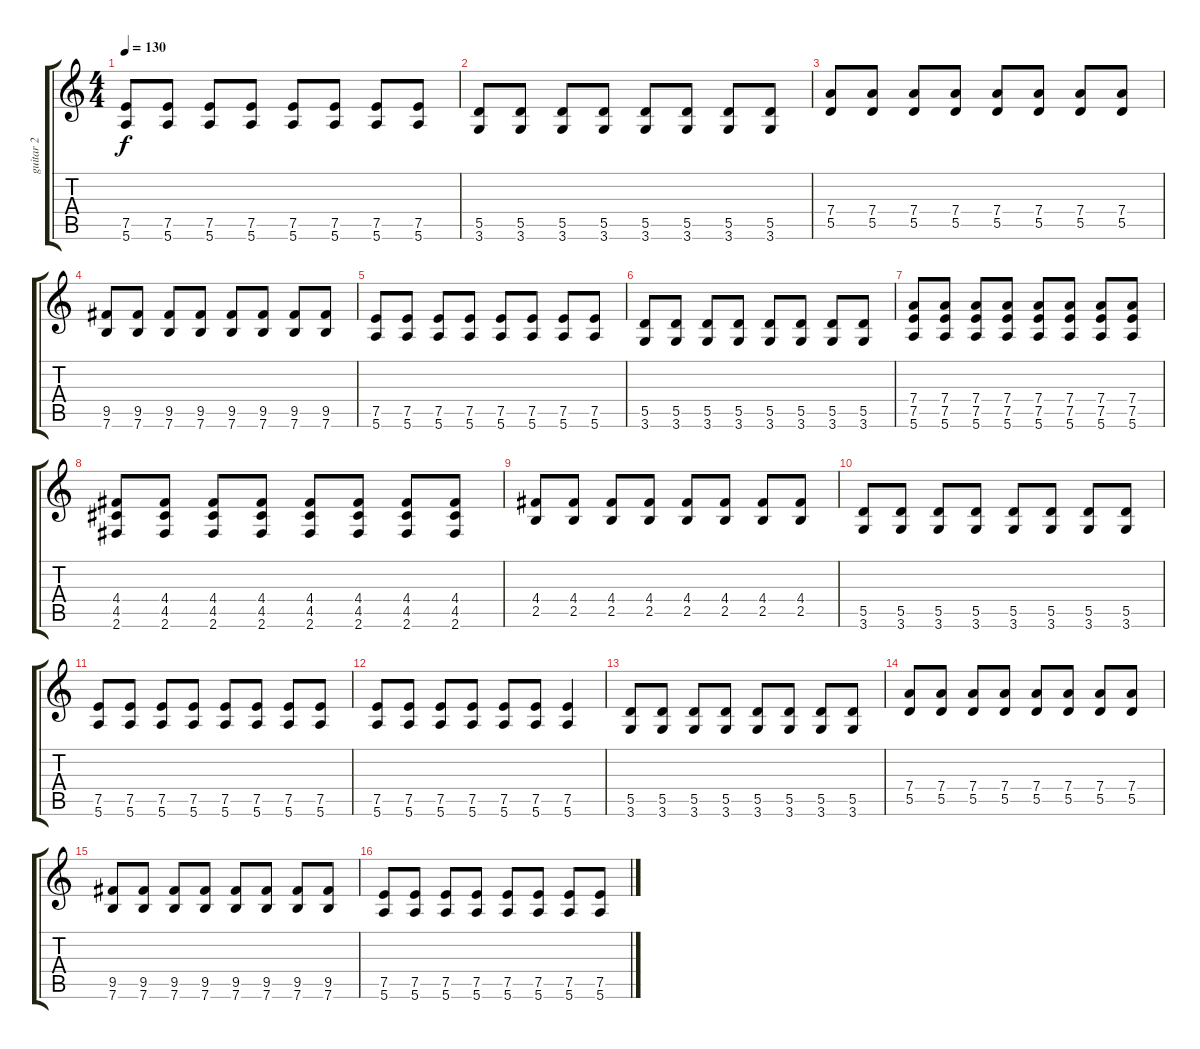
\track ("guitar 2" "guitar 2") {instrument distortionguitar}
\staff {score tabs}
\tuning (E4 B3 G3 D3 A2 E2) {hide}
\ts (4 4)
\tempo 130
\clef g2
\ks c
(7.5 5.6).8{dy f} (7.5 5.6).8 (7.5 5.6).8 (7.5 5.6).8 (7.5 5.6).8 (7.5 5.6).8 (7.5 5.6).8 (7.5 5.6).8 |
(5.5 3.6).8 (5.5 3.6).8 (5.5 3.6).8 (5.5 3.6).8 (5.5 3.6).8 (5.5 3.6).8 (5.5 3.6).8 (5.5 3.6).8 |
(7.4 5.5).8 (7.4 5.5).8 (7.4 5.5).8 (7.4 5.5).8 (7.4 5.5).8 (7.4 5.5).8 (7.4 5.5).8 (7.4 5.5).8 |
(9.5 7.6).8 (9.5 7.6).8 (9.5 7.6).8 (9.5 7.6).8 (9.5 7.6).8 (9.5 7.6).8 (9.5 7.6).8 (9.5 7.6).8 |
(7.5 5.6).8 (7.5 5.6).8 (7.5 5.6).8 (7.5 5.6).8 (7.5 5.6).8 (7.5 5.6).8 (7.5 5.6).8 (7.5 5.6).8 |
(5.5 3.6).8 (5.5 3.6).8 (5.5 3.6).8 (5.5 3.6).8 (5.5 3.6).8 (5.5 3.6).8 (5.5 3.6).8 (5.5 3.6).8 |
(7.4 7.5 5.6).8 (7.4 7.5 5.6).8 (7.4 7.5 5.6).8 (7.4 7.5 5.6).8 (7.4 7.5 5.6).8 (7.4 7.5 5.6).8 (7.4 7.5 5.6).8 (7.4 7.5 5.6).8 |
(4.4 4.5 2.6).8 (4.4 4.5 2.6).8 (4.4 4.5 2.6).8 (4.4 4.5 2.6).8 (4.4 4.5 2.6).8 (4.4 4.5 2.6).8 (4.4 4.5 2.6).8 (4.4 4.5 2.6).8 |
(4.4 2.5).8 (4.4 2.5).8 (4.4 2.5).8 (4.4 2.5).8 (4.4 2.5).8 (4.4 2.5).8 (4.4 2.5).8 (4.4 2.5).8 |
(5.5 3.6).8 (5.5 3.6).8 (5.5 3.6).8 (5.5 3.6).8 (5.5 3.6).8 (5.5 3.6).8 (5.5 3.6).8 (5.5 3.6).8 |
(7.5 5.6).8 (7.5 5.6).8 (7.5 5.6).8 (7.5 5.6).8 (7.5 5.6).8 (7.5 5.6).8 (7.5 5.6).8 (7.5 5.6).8 |
(7.5 5.6).8 (7.5 5.6).8 (7.5 5.6).8 (7.5 5.6).8 (7.5 5.6).8 (7.5 5.6).8 (7.5 5.6).4 |
(5.5 3.6).8 (5.5 3.6).8 (5.5 3.6).8 (5.5 3.6).8 (5.5 3.6).8 (5.5 3.6).8 (5.5 3.6).8 (5.5 3.6).8 |
(7.4 5.5).8 (7.4 5.5).8 (7.4 5.5).8 (7.4 5.5).8 (7.4 5.5).8 (7.4 5.5).8 (7.4 5.5).8 (7.4 5.5).8 |
(9.5 7.6).8 (9.5 7.6).8 (9.5 7.6).8 (9.5 7.6).8 (9.5 7.6).8 (9.5 7.6).8 (9.5 7.6).8 (9.5 7.6).8 |
(7.5 5.6).8 (7.5 5.6).8 (7.5 5.6).8 (7.5 5.6).8 (7.5 5.6).8 (7.5 5.6).8 (7.5 5.6).8 (7.5 5.6).8
